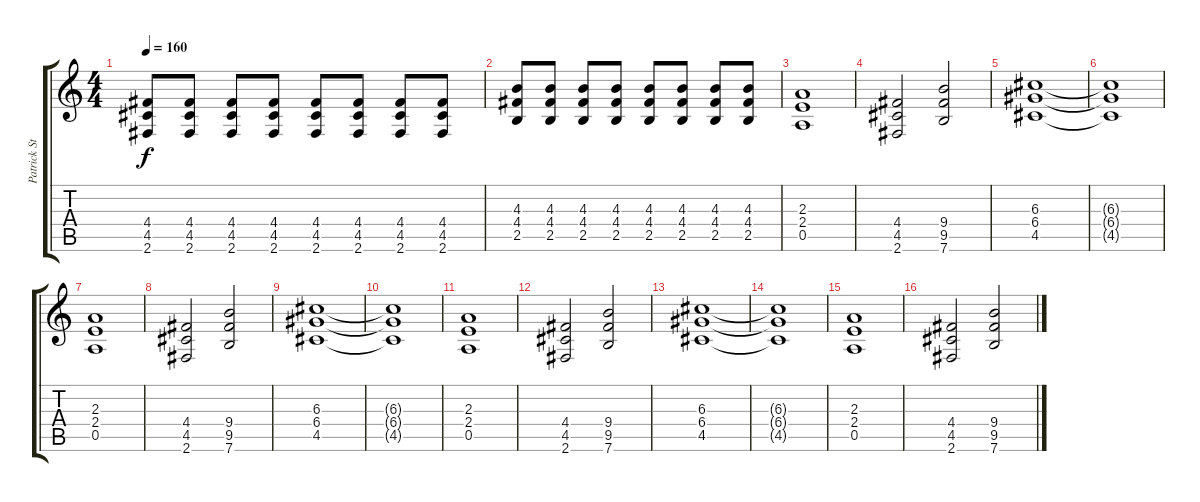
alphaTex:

\track ("Patrick Stump" "Patrick St") {instrument overdrivenguitar}
\staff {score tabs}
\tuning (E4 B3 G3 D3 A2 E2) {hide}
\ts (4 4)
\tempo 160
\clef g2
\ks c
(4.4 4.5 2.6).8{dy f} (4.4 4.5 2.6).8 (4.4 4.5 2.6).8 (4.4 4.5 2.6).8 (4.4 4.5 2.6).8 (4.4 4.5 2.6).8 (4.4 4.5 2.6).8 (4.4 4.5 2.6).8 |
(4.3 4.4 2.5).8 (4.3 4.4 2.5).8 (4.3 4.4 2.5).8 (4.3 4.4 2.5).8 (4.3 4.4 2.5).8 (4.3 4.4 2.5).8 (4.3 4.4 2.5).8 (4.3 4.4 2.5).8 |
(2.3 2.4 0.5).1 |
(4.4 4.5 2.6).2 (9.4 9.5 7.6).2 |
(6.3 6.4 4.5).1 |
(6.3{t} 6.4{t} 4.5{t}).1 |
(2.3 2.4 0.5).1 |
(4.4 4.5 2.6).2 (9.4 9.5 7.6).2 |
(6.3 6.4 4.5).1 |
(6.3{t} 6.4{t} 4.5{t}).1 |
(2.3 2.4 0.5).1 |
(4.4 4.5 2.6).2 (9.4 9.5 7.6).2 |
(6.3 6.4 4.5).1 |
(6.3{t} 6.4{t} 4.5{t}).1 |
(2.3 2.4 0.5).1 |
(4.4 4.5 2.6).2 (9.4 9.5 7.6).2
